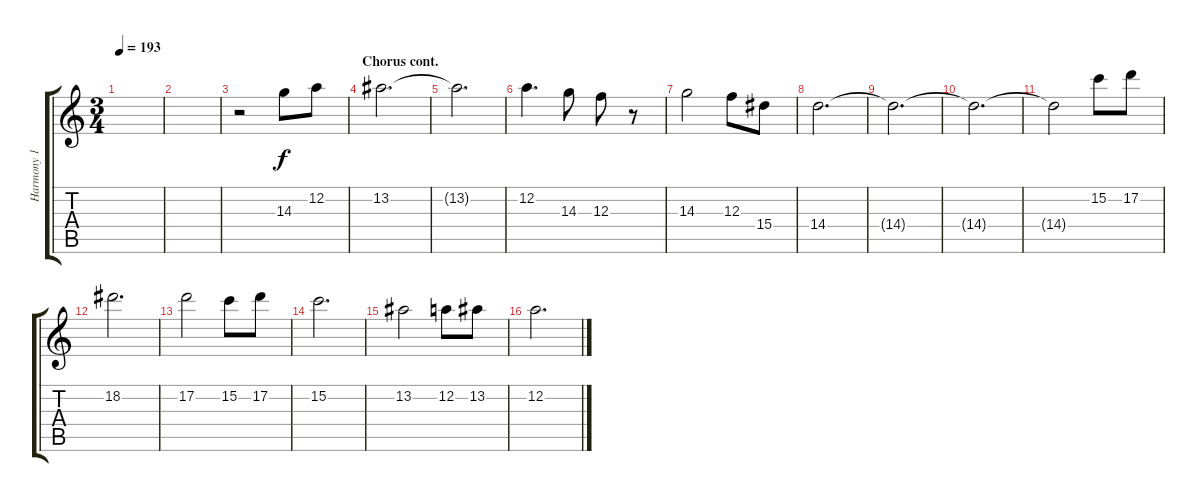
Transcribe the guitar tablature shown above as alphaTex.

\track ("Harmony 1" "Harmony 1") {instrument distortionguitar}
\staff {score tabs}
\tuning (D4 A3 F3 C3 G2 C2) {hide}
\ts (3 4)
\tempo 193
\clef g2
\ks c
|
|
r.2 14.3.8 12.2.8 |
\section ("" "Chorus cont.")
13.2.2{d} |
13.2{t}.2{d} |
12.2.4{d} 14.3.8 12.3.8 r.8 |
14.3.2 12.3.8 15.4.8 |
14.4.2{d} |
14.4{t}.2{d} |
14.4{t}.2{d} |
14.4{t}.2 15.2.8 17.2.8 |
18.2.2{d} |
17.2.2 15.2.8 17.2.8 |
15.2.2{d} |
13.2.2 12.2.8 13.2.8 |
12.2.2{d}
